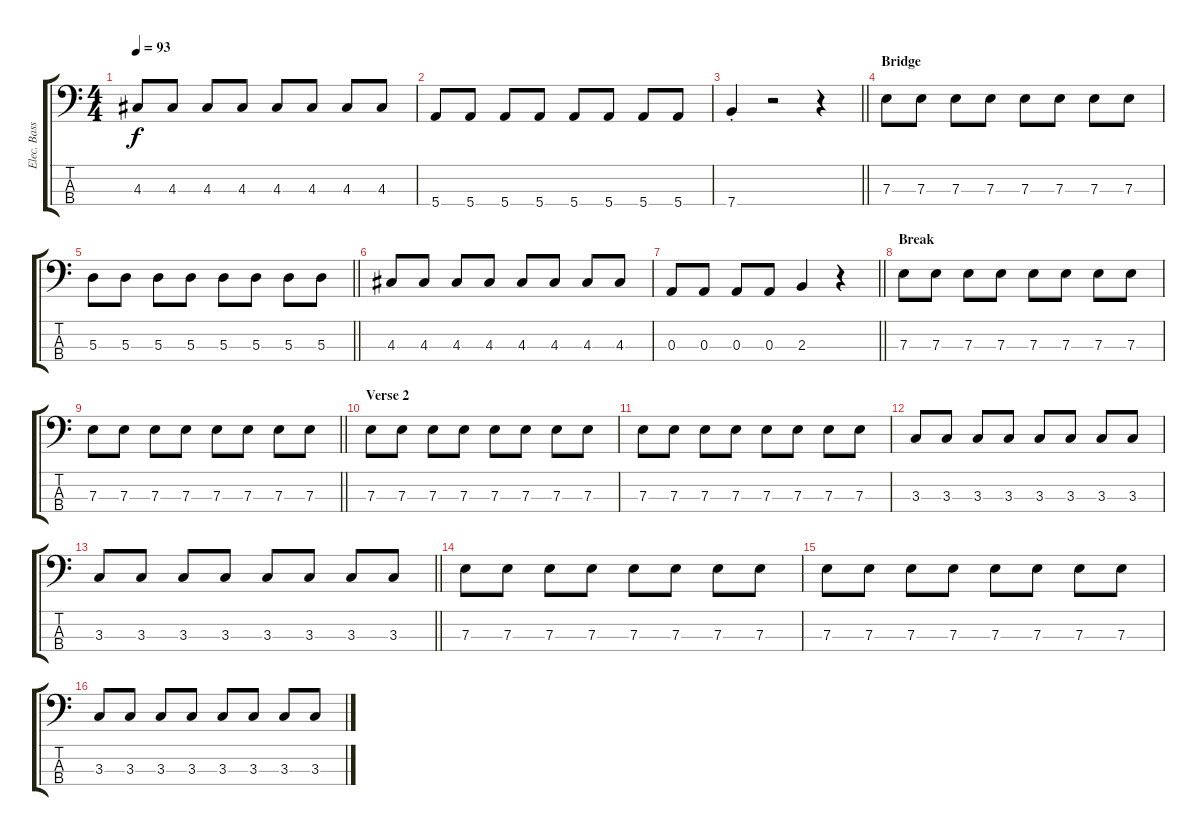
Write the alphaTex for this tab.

\track ("Elec. Bass" "Elec. Bass") {instrument electricbassfinger}
\staff {score tabs}
\tuning (G2 D2 A1 E1) {hide}
\ts (4 4)
\tempo 93
\clef f4
\ks c
4.3.8{dy f} 4.3.8 4.3.8 4.3.8 4.3.8 4.3.8 4.3.8 4.3.8 |
5.4.8 5.4.8 5.4.8 5.4.8 5.4.8 5.4.8 5.4.8 5.4.8 |
\barLineRight lightlight
7.4{st}.4 r.2 r.4 |
\section ("" "Bridge")
7.3.8 7.3.8 7.3.8 7.3.8 7.3.8 7.3.8 7.3.8 7.3.8 |
\barLineRight lightlight
5.3.8 5.3.8 5.3.8 5.3.8 5.3.8 5.3.8 5.3.8 5.3.8 |
4.3.8 4.3.8 4.3.8 4.3.8 4.3.8 4.3.8 4.3.8 4.3.8 |
\barLineRight lightlight
0.3.8 0.3.8 0.3.8 0.3.8 2.3.4 r.4 |
\section ("" "Break")
7.3.8 7.3.8 7.3.8 7.3.8 7.3.8 7.3.8 7.3.8 7.3.8 |
\barLineRight lightlight
7.3.8 7.3.8 7.3.8 7.3.8 7.3.8 7.3.8 7.3.8 7.3.8 |
\section ("" "Verse 2")
7.3.8 7.3.8 7.3.8 7.3.8 7.3.8 7.3.8 7.3.8 7.3.8 |
7.3.8 7.3.8 7.3.8 7.3.8 7.3.8 7.3.8 7.3.8 7.3.8 |
3.3.8 3.3.8 3.3.8 3.3.8 3.3.8 3.3.8 3.3.8 3.3.8 |
\barLineRight lightlight
3.3.8 3.3.8 3.3.8 3.3.8 3.3.8 3.3.8 3.3.8 3.3.8 |
7.3.8 7.3.8 7.3.8 7.3.8 7.3.8 7.3.8 7.3.8 7.3.8 |
7.3.8 7.3.8 7.3.8 7.3.8 7.3.8 7.3.8 7.3.8 7.3.8 |
3.3.8 3.3.8 3.3.8 3.3.8 3.3.8 3.3.8 3.3.8 3.3.8
